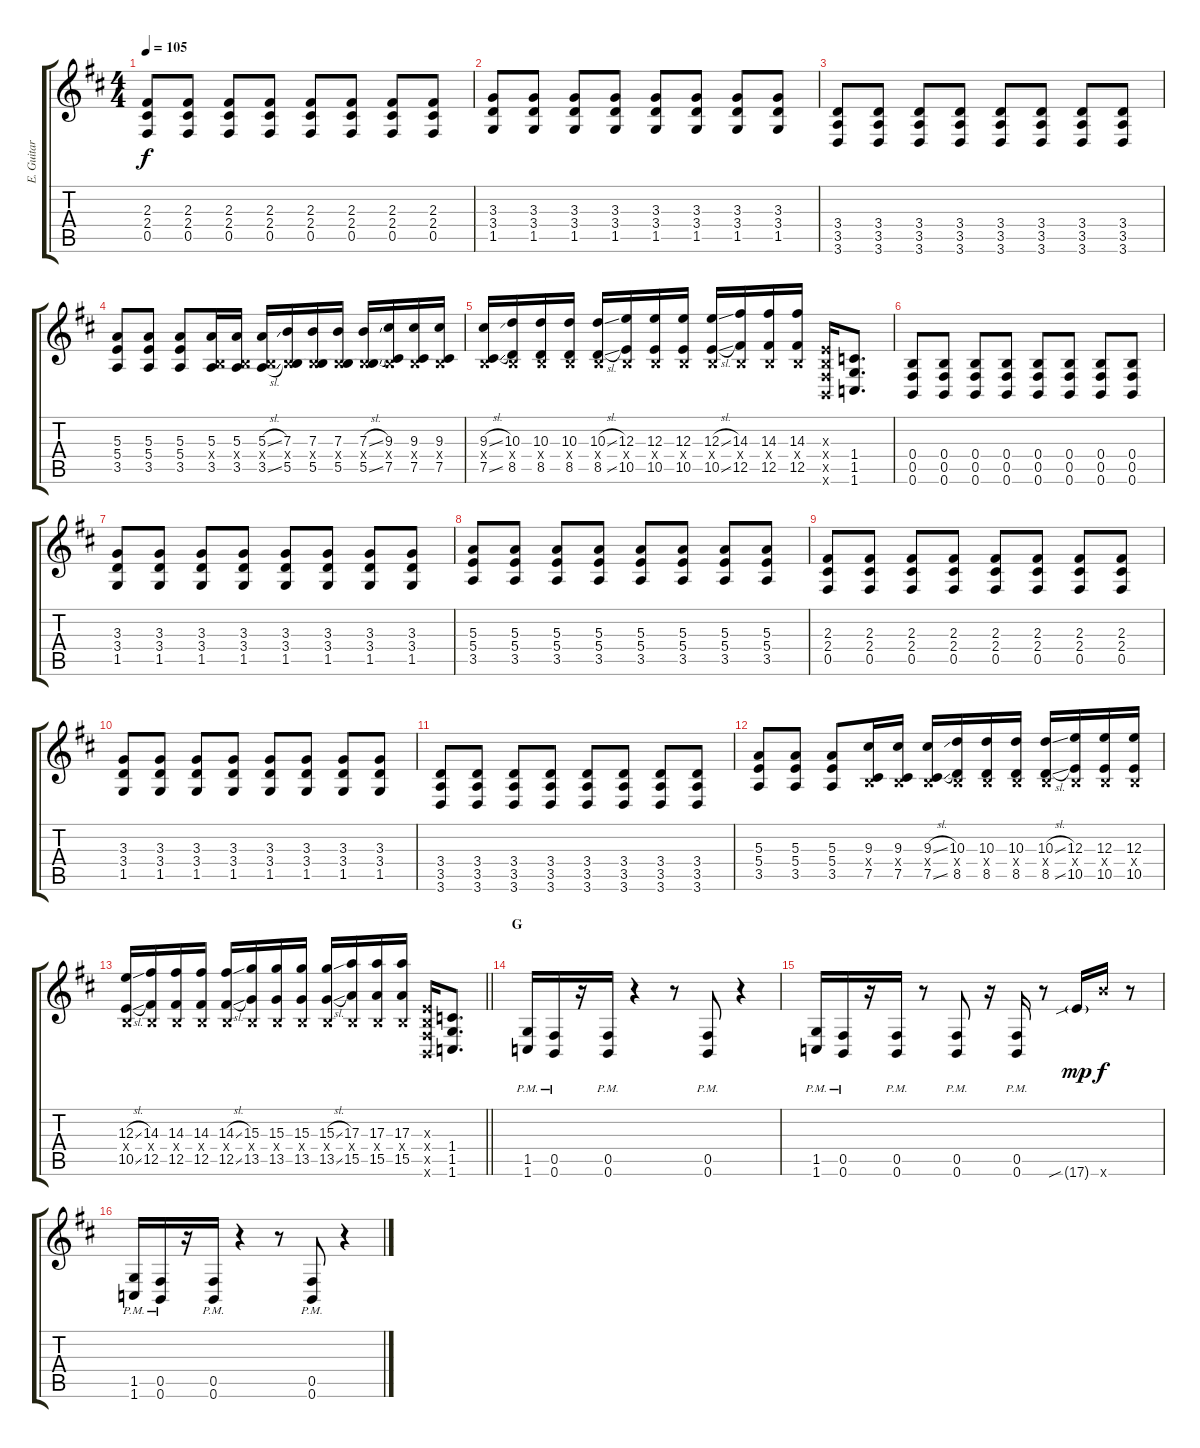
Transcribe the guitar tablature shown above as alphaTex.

\track ("E. Guitar II" "E. Guitar ") {instrument overdrivenguitar}
\staff {score tabs}
\tuning (Db4 Ab3 E3 B2 Gb2 B1) {hide}
\ts (4 4)
\tempo 105
\clef g2
\ks d
(2.3 2.4 0.5).8{dy f} (2.3 2.4 0.5).8 (2.3 2.4 0.5).8 (2.3 2.4 0.5).8 (2.3 2.4 0.5).8 (2.3 2.4 0.5).8 (2.3 2.4 0.5).8 (2.3 2.4 0.5).8 |
(3.3 3.4 1.5).8 (3.3 3.4 1.5).8 (3.3 3.4 1.5).8 (3.3 3.4 1.5).8 (3.3 3.4 1.5).8 (3.3 3.4 1.5).8 (3.3 3.4 1.5).8 (3.3 3.4 1.5).8 |
(3.4 3.5 3.6).8 (3.4 3.5 3.6).8 (3.4 3.5 3.6).8 (3.4 3.5 3.6).8 (3.4 3.5 3.6).8 (3.4 3.5 3.6).8 (3.4 3.5 3.6).8 (3.4 3.5 3.6).8 |
(5.3 5.4 3.5).8 (5.3 5.4 3.5).8 (5.3 5.4 3.5).8 (5.3 0.4{x} 3.5).16 (5.3 0.4{x} 3.5).16 (5.3{sl} 0.4{x} 3.5{sl}).16 (7.3 0.4{x} 5.5).16 (7.3 0.4{x} 5.5).16 (7.3 0.4{x} 5.5).16 (7.3{sl} 0.4{x} 5.5{sl}).16 (9.3 0.4{x} 7.5).16 (9.3 0.4{x} 7.5).16 (9.3 0.4{x} 7.5).16 |
(9.3{sl} 0.4{x} 7.5{sl}).16 (10.3 0.4{x} 8.5).16 (10.3 0.4{x} 8.5).16 (10.3 0.4{x} 8.5).16 (10.3{sl} 0.4{x} 8.5{sl}).16 (12.3 0.4{x} 10.5).16 (12.3 0.4{x} 10.5).16 (12.3 0.4{x} 10.5).16 (12.3{sl} 0.4{x} 10.5{sl}).16 (14.3 0.4{x} 12.5).16 (14.3 0.4{x} 12.5).16 (14.3 0.4{x} 12.5).16 (0.3{x} 0.4{x} 0.5{x} 0.6{x}).16 (1.4 1.5 1.6).8{d} |
(0.4 0.5 0.6).8 (0.4 0.5 0.6).8 (0.4 0.5 0.6).8 (0.4 0.5 0.6).8 (0.4 0.5 0.6).8 (0.4 0.5 0.6).8 (0.4 0.5 0.6).8 (0.4 0.5 0.6).8 |
(3.3 3.4 1.5).8 (3.3 3.4 1.5).8 (3.3 3.4 1.5).8 (3.3 3.4 1.5).8 (3.3 3.4 1.5).8 (3.3 3.4 1.5).8 (3.3 3.4 1.5).8 (3.3 3.4 1.5).8 |
(5.3 5.4 3.5).8 (5.3 5.4 3.5).8 (5.3 5.4 3.5).8 (5.3 5.4 3.5).8 (5.3 5.4 3.5).8 (5.3 5.4 3.5).8 (5.3 5.4 3.5).8 (5.3 5.4 3.5).8 |
(2.3 2.4 0.5).8 (2.3 2.4 0.5).8 (2.3 2.4 0.5).8 (2.3 2.4 0.5).8 (2.3 2.4 0.5).8 (2.3 2.4 0.5).8 (2.3 2.4 0.5).8 (2.3 2.4 0.5).8 |
(3.3 3.4 1.5).8 (3.3 3.4 1.5).8 (3.3 3.4 1.5).8 (3.3 3.4 1.5).8 (3.3 3.4 1.5).8 (3.3 3.4 1.5).8 (3.3 3.4 1.5).8 (3.3 3.4 1.5).8 |
(3.4 3.5 3.6).8 (3.4 3.5 3.6).8 (3.4 3.5 3.6).8 (3.4 3.5 3.6).8 (3.4 3.5 3.6).8 (3.4 3.5 3.6).8 (3.4 3.5 3.6).8 (3.4 3.5 3.6).8 |
(5.3 5.4 3.5).8 (5.3 5.4 3.5).8 (5.3 5.4 3.5).8 (9.3 0.4{x} 7.5).16 (9.3 0.4{x} 7.5).16 (9.3{sl} 0.4{x} 7.5{sl}).16 (10.3 0.4{x} 8.5).16 (10.3 0.4{x} 8.5).16 (10.3 0.4{x} 8.5).16 (10.3{sl} 0.4{x} 8.5{sl}).16 (12.3 0.4{x} 10.5).16 (12.3 0.4{x} 10.5).16 (12.3 0.4{x} 10.5).16 |
\barLineRight lightlight
(12.3{sl} 0.4{x} 10.5{sl}).16 (14.3 0.4{x} 12.5).16 (14.3 0.4{x} 12.5).16 (14.3 0.4{x} 12.5).16 (14.3{sl} 0.4{x} 12.5{sl}).16 (15.3 0.4{x} 13.5).16 (15.3 0.4{x} 13.5).16 (15.3 0.4{x} 13.5).16 (15.3{sl} 0.4{x} 13.5{sl}).16 (17.3 0.4{x} 15.5).16 (17.3 0.4{x} 15.5).16 (17.3 0.4{x} 15.5).16 (0.3{x} 0.4{x} 0.5{x} 0.6{x}).16 (1.4 1.5 1.6).8{d} |
\section ("" "G")
(1.5{pm} 1.6{pm}).16 (0.5{pm} 0.6{pm}).16 r.16 (0.5{pm} 0.6{pm}).16 r.4 r.8 (0.5{pm} 0.6{pm}).8 r.4 |
(1.5{pm} 1.6{pm}).16 (0.5{pm} 0.6{pm}).16 r.16 (0.5{pm} 0.6{pm}).16 r.8 (0.5{pm} 0.6{pm}).8 r.16 (0.5{pm} 0.6{pm}).16 r.8 17.6{sib g}.16{dy mp} 24.6{x}.16{dy f} r.8 |
(1.5{pm} 1.6{pm}).16 (0.5{pm} 0.6{pm}).16 r.16 (0.5{pm} 0.6{pm}).16 r.4 r.8 (0.5{pm} 0.6{pm}).8 r.4
